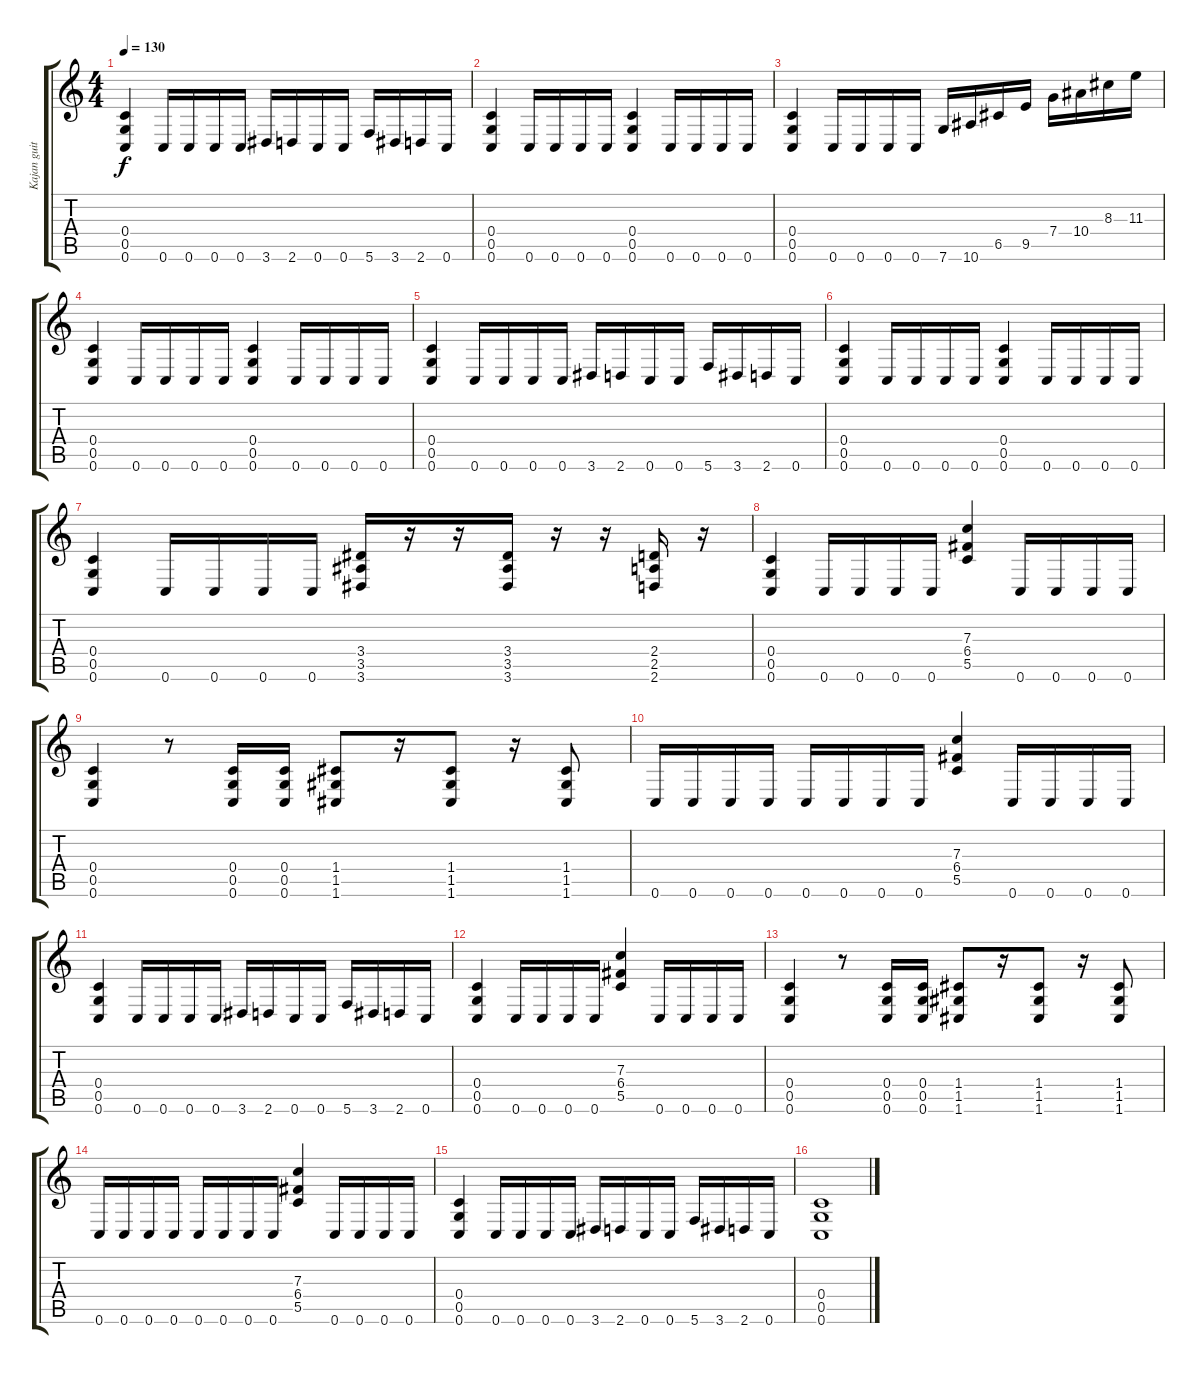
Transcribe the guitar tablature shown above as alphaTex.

\track ("Kajan guitar 1" "Kajan guit") {instrument distortionguitar}
\staff {score tabs}
\tuning (D4 A3 F3 C3 G2 C2) {hide}
\ts (4 4)
\tempo 130
\clef g2
\ks c
(0.4 0.5 0.6).4{dy f} 0.6.16 0.6.16 0.6.16 0.6.16 3.6.16 2.6.16 0.6.16 0.6.16 5.6.16 3.6.16 2.6.16 0.6.16 |
(0.4 0.5 0.6).4 0.6.16 0.6.16 0.6.16 0.6.16 (0.4 0.5 0.6).4 0.6.16 0.6.16 0.6.16 0.6.16 |
(0.4 0.5 0.6).4 0.6.16 0.6.16 0.6.16 0.6.16 7.6.16 10.6.16 6.5.16 9.5.16 7.4.16 10.4.16 8.3.16 11.3.16 |
(0.4 0.5 0.6).4 0.6.16 0.6.16 0.6.16 0.6.16 (0.4 0.5 0.6).4 0.6.16 0.6.16 0.6.16 0.6.16 |
(0.4 0.5 0.6).4 0.6.16 0.6.16 0.6.16 0.6.16 3.6.16 2.6.16 0.6.16 0.6.16 5.6.16 3.6.16 2.6.16 0.6.16 |
(0.4 0.5 0.6).4 0.6.16 0.6.16 0.6.16 0.6.16 (0.4 0.5 0.6).4 0.6.16 0.6.16 0.6.16 0.6.16 |
(0.4 0.5 0.6).4 0.6.16 0.6.16 0.6.16 0.6.16 (3.4 3.5 3.6).16 r.16 r.16 (3.4 3.5 3.6).16 r.16 r.16 (2.4 2.5 2.6).16 r.16 |
(0.4 0.5 0.6).4 0.6.16 0.6.16 0.6.16 0.6.16 (7.3 6.4 5.5).4 0.6.16 0.6.16 0.6.16 0.6.16 |
(0.4 0.5 0.6).4 r.8 (0.4 0.5 0.6).16 (0.4 0.5 0.6).16 (1.4 1.5 1.6).8 r.16 (1.4 1.5 1.6).8 r.16 (1.4 1.5 1.6).8 |
0.6.16 0.6.16 0.6.16 0.6.16 0.6.16 0.6.16 0.6.16 0.6.16 (7.3 6.4 5.5).4 0.6.16 0.6.16 0.6.16 0.6.16 |
(0.4 0.5 0.6).4 0.6.16 0.6.16 0.6.16 0.6.16 3.6.16 2.6.16 0.6.16 0.6.16 5.6.16 3.6.16 2.6.16 0.6.16 |
(0.4 0.5 0.6).4 0.6.16 0.6.16 0.6.16 0.6.16 (7.3 6.4 5.5).4 0.6.16 0.6.16 0.6.16 0.6.16 |
(0.4 0.5 0.6).4 r.8 (0.4 0.5 0.6).16 (0.4 0.5 0.6).16 (1.4 1.5 1.6).8 r.16 (1.4 1.5 1.6).8 r.16 (1.4 1.5 1.6).8 |
0.6.16 0.6.16 0.6.16 0.6.16 0.6.16 0.6.16 0.6.16 0.6.16 (7.3 6.4 5.5).4 0.6.16 0.6.16 0.6.16 0.6.16 |
(0.4 0.5 0.6).4 0.6.16 0.6.16 0.6.16 0.6.16 3.6.16 2.6.16 0.6.16 0.6.16 5.6.16 3.6.16 2.6.16 0.6.16 |
(0.4 0.5 0.6).1
